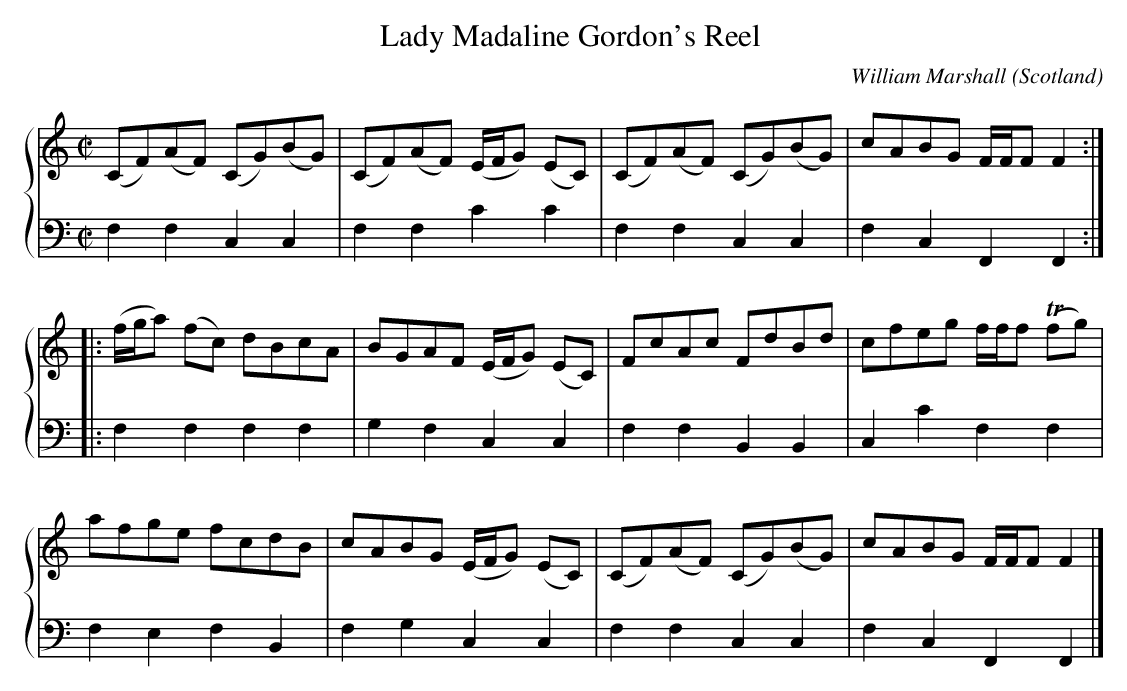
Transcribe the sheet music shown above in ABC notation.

X:1
T:Lady Madaline Gordon's Reel
C:William Marshall
M:C|
O:Scotland
K:C major
%%staves {1 2}
(CF)(AF) (CG)(BG) | (CF)(AF) (E/F/G) (EC) | (CF)(AF) (CG)(BG) | cABG F/F/F F2 ::
(f/g/a) (fc) dBcA | BGAF (E/F/G) (EC) | FcAc FdBd | cfeg f/f/f (!trill!fg) |
afge fcdB | cABG (E/F/G) (EC) | (CF)(AF) (CG)(BG) | cABG F/F/F F2 |]
V:2 clef=bass octave=-2
L:1/4
ffcc | ffc'c' | ffcc | fcFF :: \
ffff | gfcc | ffBB | cc'ff | fefB | fgcc | ffcc | fcFF |]
